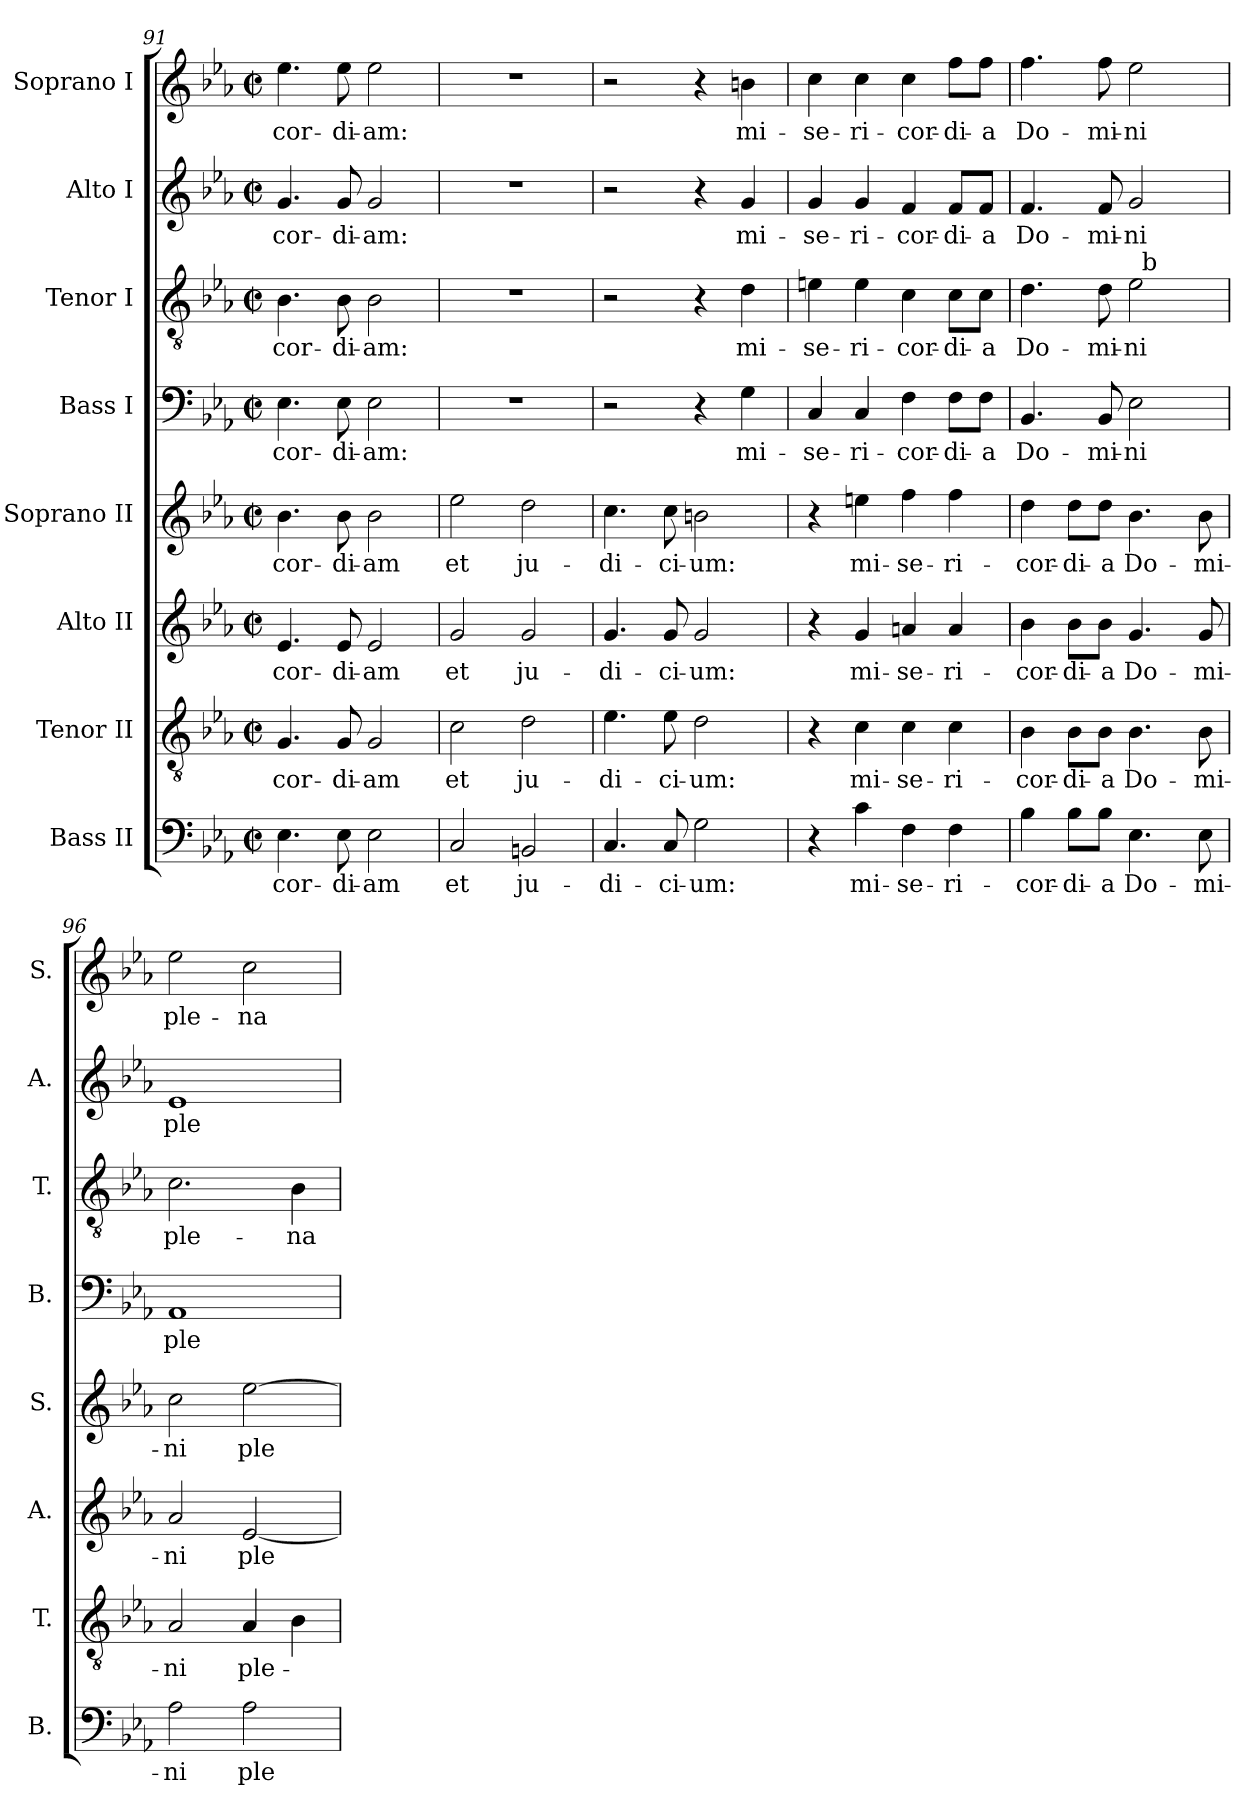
**kern	**text	**kern	**text	**kern	**text	**kern	**text	**kern	**text	**kern	**text	**kern	**text	**kern	**text
*part8	*part8	*part7	*part7	*part6	*part6	*part5	*part5	*part4	*part4	*part3	*part3	*part2	*part2	*part1	*part1
*staff8	*staff8	*staff7	*staff7	*staff6	*staff6	*staff5	*staff5	*staff4	*staff4	*staff3	*staff3	*staff2	*staff2	*staff1	*staff1
*I"Bass II	*	*I"Tenor II	*	*I"Alto II	*	*I"Soprano II	*	*I"Bass I	*	*I"Tenor I	*	*I"Alto I	*	*I"Soprano I	*
*I'B.	*	*I'T.	*	*I'A.	*	*I'S.	*	*I'B.	*	*I'T.	*	*I'A.	*	*I'S.	*
!!LO:PB:g=z
*clefF4	*	*clefGv2	*	*clefG2	*	*clefG2	*	*clefF4	*	*clefGv2	*	*clefG2	*	*clefG2	*
*	*	*ITrd7c12	*	*	*	*	*	*	*	*ITrd7c12	*	*	*	*	*
*k[b-e-a-]	*	*k[b-e-a-]	*	*k[b-e-a-]	*	*k[b-e-a-]	*	*k[b-e-a-]	*	*k[b-e-a-]	*	*k[b-e-a-]	*	*k[b-e-a-]	*
*E-:	*	*E-:	*	*E-:	*	*E-:	*	*E-:	*	*E-:	*	*E-:	*	*E-:	*
*M2/2	*	*M2/2	*	*M2/2	*	*M2/2	*	*M2/2	*	*M2/2	*	*M2/2	*	*M2/2	*
*met(c|)	*	*met(c|)	*	*met(c|)	*	*met(c|)	*	*met(c|)	*	*met(c|)	*	*met(c|)	*	*met(c|)	*
=91	=91	=91	=91	=91	=91	=91	=91	=91	=91	=91	=91	=91	=91	=91	=91
!	!LO:LY:b	!	!LO:LY:b	!	!LO:LY:b	!	!LO:LY:b	!	!LO:LY:b	!	!LO:LY:b	!	!LO:LY:b	!	!LO:LY:b
4.E-\	-cor-	4.GG/	-cor-	4.e-/	-cor-	4.b-\	-cor-	4.E-\	-cor-	4.BB-\	-cor-	4.g/	-cor-	4.ee-\	-cor-
!	!LO:LY:b	!	!LO:LY:b	!	!LO:LY:b	!	!LO:LY:b	!	!LO:LY:b	!	!LO:LY:b	!	!LO:LY:b	!	!LO:LY:b
8E-\	-di-	8GG/	-di-	8e-/	-di-	8b-\	-di-	8E-\	-di-	8BB-\	-di-	8g/	-di-	8ee-\	-di-
!	!LO:LY:b	!	!LO:LY:b	!	!LO:LY:b	!	!LO:LY:b	!	!LO:LY:b	!	!LO:LY:b	!	!LO:LY:b	!	!LO:LY:b
2E-\	-am	2GG/	-am	2e-/	-am	2b-\	-am	2E-\	-am:	2BB-\	-am:	2g/	-am:	2ee-\	-am:
=92	=92	=92	=92	=92	=92	=92	=92	=92	=92	=92	=92	=92	=92	=92	=92
!	!LO:LY:b	!	!LO:LY:b	!	!LO:LY:b	!	!LO:LY:b	!	!	!	!	!	!	!	!
2C/	et	2C\	et	2g/	et	2ee-\	et	1r	.	1r	.	1r	.	1r	.
!	!LO:LY:b	!	!LO:LY:b	!	!LO:LY:b	!	!LO:LY:b	!	!	!	!	!	!	!	!
2BBn/	ju-	2D\	ju-	2g/	ju-	2dd\	ju-	.	.	.	.	.	.	.	.
=93	=93	=93	=93	=93	=93	=93	=93	=93	=93	=93	=93	=93	=93	=93	=93
!	!LO:LY:b	!	!LO:LY:b	!	!LO:LY:b	!	!LO:LY:b	!	!	!	!	!	!	!	!
4.C/	-di-	4.E-\	-di-	4.g/	-di-	4.cc\	-di-	2r	.	2r	.	2r	.	2r	.
!	!LO:LY:b	!	!LO:LY:b	!	!LO:LY:b	!	!LO:LY:b	!	!	!	!	!	!	!	!
8C/	-ci-	8E-\	-ci-	8g/	-ci-	8cc\	-ci-	.	.	.	.	.	.	.	.
!	!LO:LY:b	!	!LO:LY:b	!	!LO:LY:b	!	!LO:LY:b	!	!	!	!	!	!	!	!
2G\	-um:	2D\	-um:	2g/	-um:	2bn\	-um:	4r	.	4r	.	4r	.	4r	.
!	!	!	!	!	!	!	!	!	!LO:LY:b	!	!LO:LY:b	!	!LO:LY:b	!	!LO:LY:b
.	.	.	.	.	.	.	.	4G\	mi-	4D\	mi-	4g/	mi-	4bn\	mi-
=94	=94	=94	=94	=94	=94	=94	=94	=94	=94	=94	=94	=94	=94	=94	=94
!	!	!	!	!	!	!	!	!	!LO:LY:b	!	!LO:LY:b	!	!LO:LY:b	!	!LO:LY:b
4r	.	4r	.	4r	.	4r	.	4C/	-se-	4En\	-se-	4g/	-se-	4cc\	-se-
!	!LO:LY:b	!	!LO:LY:b	!	!LO:LY:b	!	!LO:LY:b	!	!LO:LY:b	!	!LO:LY:b	!	!LO:LY:b	!	!LO:LY:b
4c\	mi-	4C\	mi-	4g/	mi-	4een\	mi-	4C/	-ri-	4E\	-ri-	4g/	-ri-	4cc\	-ri-
!	!LO:LY:b	!	!LO:LY:b	!	!LO:LY:b	!	!LO:LY:b	!	!LO:LY:b	!	!LO:LY:b	!	!LO:LY:b	!	!LO:LY:b
4F\	-se-	4C\	-se-	4an/	-se-	4ff\	-se-	4F\	-cor-	4C\	-cor-	4f/	-cor-	4cc\	-cor-
!	!LO:LY:b	!	!LO:LY:b	!	!LO:LY:b	!	!LO:LY:b	!	!LO:LY:b	!	!LO:LY:b	!	!LO:LY:b	!	!LO:LY:b
4F\	-ri-	4C\	-ri-	4a/	-ri-	4ff\	-ri-	8F\L	-di-	8C\L	-di-	8f/L	-di-	8ff\L	-di-
!	!	!	!	!	!	!	!	!	!LO:LY:b	!	!LO:LY:b	!	!LO:LY:b	!	!LO:LY:b
.	.	.	.	.	.	.	.	8F\J	-a	8C\J	-a	8f/J	-a	8ff\J	-a
=95	=95	=95	=95	=95	=95	=95	=95	=95	=95	=95	=95	=95	=95	=95	=95
!	!LO:LY:b	!	!LO:LY:b	!	!LO:LY:b	!	!LO:LY:b	!	!LO:LY:b	!	!LO:LY:b	!	!LO:LY:b	!	!LO:LY:b
*	*	*	*	*	*	*	*	*	*	*^	*	*	*	*	*
4B-\	-cor-	4BB-\	-cor-	4b-\	-cor-	4dd\	-cor-	4.BB-/	Do-	4.D\	2ryy	Do-	4.f/	Do-	4.ff\	Do-
!	!LO:LY:b	!	!LO:LY:b	!	!LO:LY:b	!	!LO:LY:b	!	!	!	!	!	!	!	!	!
8B-\L	-di-	8BB-\L	-di-	8b-\L	-di-	8dd\L	-di-	.	.	.	.	.	.	.	.	.
!	!LO:LY:b	!	!LO:LY:b	!	!LO:LY:b	!	!LO:LY:b	!	!LO:LY:b	!	!	!LO:LY:b	!	!LO:LY:b	!	!LO:LY:b
8B-\J	-a	8BB-\J	-a	8b-\J	-a	8dd\J	-a	8BB-/	-mi-	8D\	.	-mi-	8f/	-mi-	8ff\	-mi-
!	!LO:LY:b	!	!LO:LY:b	!	!LO:LY:b	!	!LO:LY:b	!	!LO:LY:b	!	!	!LO:LY:b	!	!LO:LY:b	!	!LO:LY:b
4.E-\	Do-	4.BB-\	Do-	4.g/	Do-	4.b-\	Do-	2E-\	-ni	2E-\	32ryy	-ni	2g/	-ni	2ee-\	-ni
!	!	!	!	!	!	!	!	!	!	!	!LO:TX:a:t=b	!	!	!	!	!
.	.	.	.	.	.	.	.	.	.	.	4...ryy	.	.	.	.	.
!	!LO:LY:b	!	!LO:LY:b	!	!LO:LY:b	!	!LO:LY:b	!	!	!	!	!	!	!	!	!
8E-\	-mi-	8BB-\	-mi-	8g/	-mi-	8b-\	-mi-	.	.	.	.	.	.	.	.	.
!!LO:LB:g=z
=96	=96	=96	=96	=96	=96	=96	=96	=96	=96	=96	=96	=96	=96	=96	=96	=96
!	!LO:LY:b	!	!LO:LY:b	!	!LO:LY:b	!	!LO:LY:b	!	!LO:LY:b	!	!	!LO:LY:b	!	!LO:LY:b	!	!LO:LY:b
*	*	*	*	*	*	*	*	*	*	*v	*v	*	*	*	*	*
2A-\	-ni	2AA-/	-ni	2a-/	-ni	2cc\	-ni	1AA-	ple-	2.C\	ple-	1e-	ple-	2ee-\	ple-
!	!LO:LY:b	!	!LO:LY:b	!	!LO:LY:b	!	!LO:LY:b	!	!	!	!	!	!	!	!LO:LY:b
2A-\	ple-	4AA-/	ple-	[<2e-/	ple-	[>2ee-\	ple-	.	.	.	.	.	.	2cc\	-na
!	!	!	!	!	!	!	!	!	!	!	!LO:LY:b	!	!	!	!
.	.	4BB-\	.	.	.	.	.	.	.	4BB-\	-na	.	.	.	.
=	=	=	=	=	=	=	=	=	=	=	=	=	=	=	=
*-	*-	*-	*-	*-	*-	*-	*-	*-	*-	*-	*-	*-	*-	*-	*-
